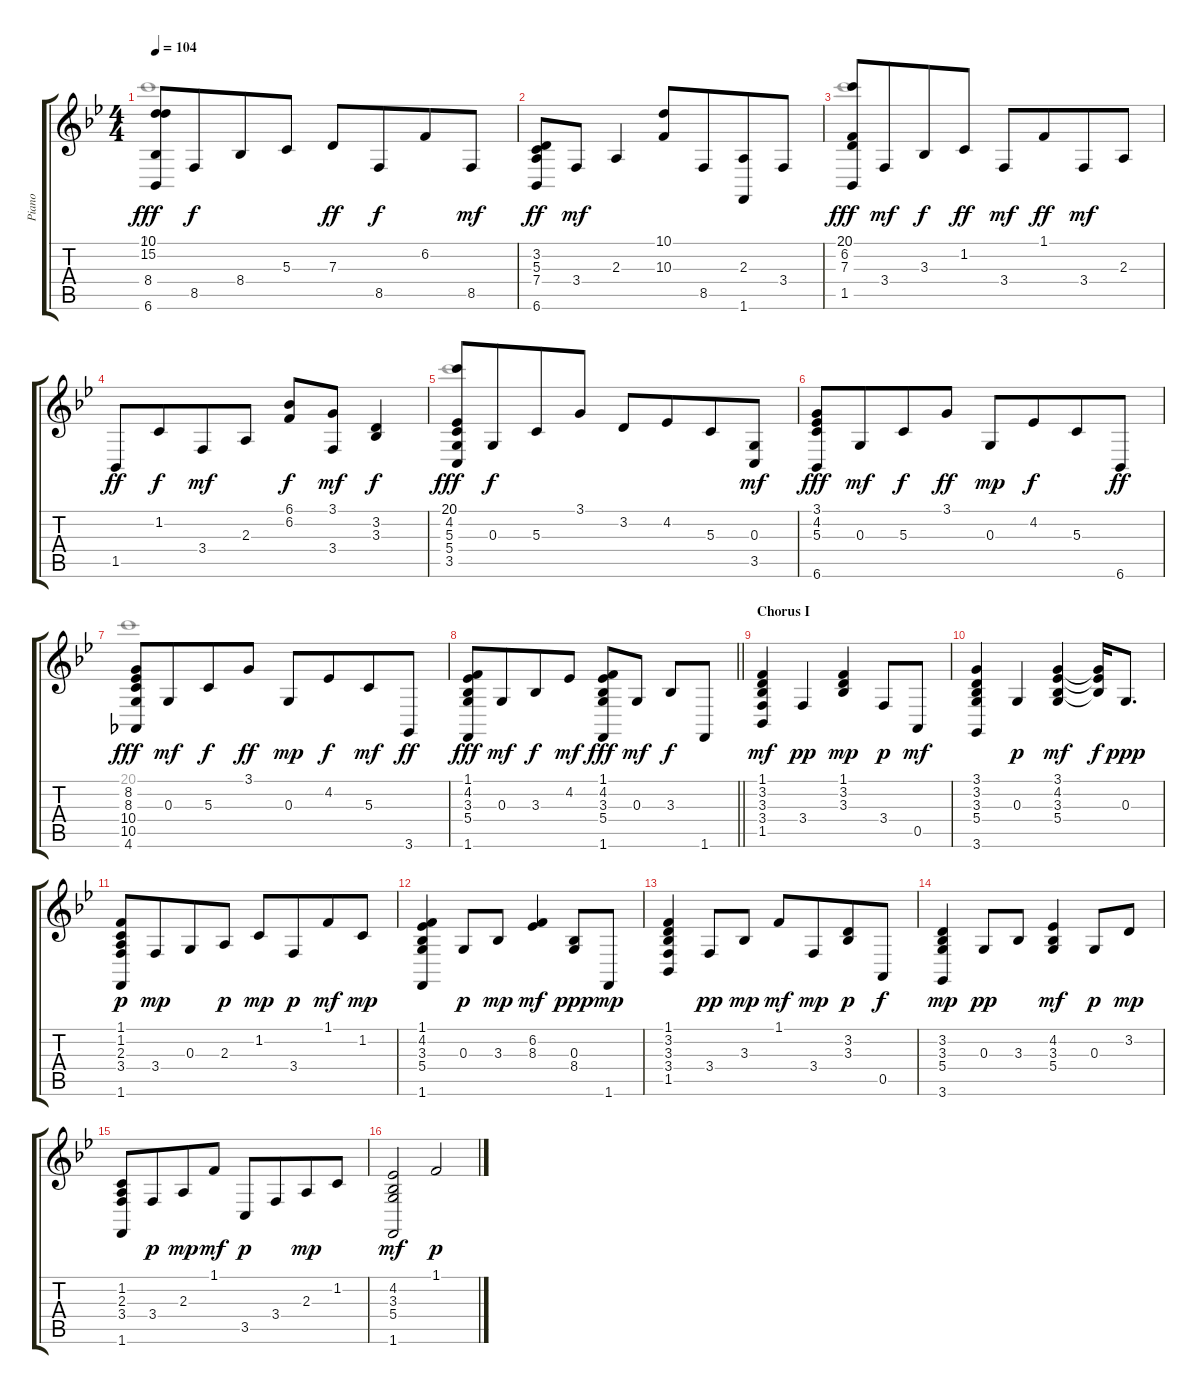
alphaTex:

\track ("Piano" "Piano") {instrument electricgrandpiano}
\staff {score tabs}
\tuning (E4 B3 G3 D3 A2 E2) {hide}
\voice
\ts (4 4)
\tempo 104
\clef g2
\ks bb
(10.1 15.2 8.4 6.6).8{dy fff} 8.5.8{dy f beam merge} 8.4.8 5.3.8 7.3.8{dy ff} 8.5.8{dy f beam merge} 6.2.8 8.5.8{dy mf} |
(3.2 5.3 7.4 6.6).8{dy ff} 3.4.8{dy mf} 2.3.4 (10.1 10.3).8 8.5.8{beam merge} (2.3 1.6).8 3.4.8 |
(20.1 6.2 7.3 1.5).8{dy fff} 3.4.8{dy mf beam merge} 3.3.8{dy f} 1.2.8{dy ff} 3.4.8{dy mf} 1.1.8{dy ff beam merge} 3.4.8{dy mf} 2.3.8 |
1.5.8{dy ff} 1.2.8{dy f beam merge} 3.4.8{dy mf} 2.3.8 (6.1 6.2).8{dy f} (3.1 3.4).8{dy mf} (3.2 3.3).4{dy f} |
(20.1 4.2 5.3 5.4 3.5).8{dy fff} 0.3.8{dy f beam merge} 5.3.8 3.1.8 3.2.8 4.2.8{beam merge} 5.3.8 (0.3 3.5).8{dy mf} |
(3.1 4.2 5.3 6.6).8{dy fff} 0.3.8{dy mf beam merge} 5.3.8{dy f} 3.1.8{dy ff} 0.3.8{dy mp} 4.2.8{dy f beam merge} 5.3.8 6.6.8{dy ff} |
(8.2 8.3 10.4 10.5 4.6).8{dy fff} 0.3.8{dy mf beam merge} 5.3.8{dy f} 3.1.8{dy ff} 0.3.8{dy mp} 4.2.8{dy f beam merge} 5.3.8{dy mf} 3.6.8{dy ff} |
\barLineRight lightlight
(1.1 4.2 3.3 5.4 1.6).8{dy fff} 0.3.8{dy mf beam merge} 3.3.8{dy f} 4.2.8{dy mf} (1.1 4.2 3.3 5.4 1.6).8{dy fff} 0.3.8{dy mf} 3.3.8{dy f} 1.6.8 |
\section ("" "Chorus I")
(1.1 3.2 3.3 3.4 1.5).4{dy mf} 3.4.4{dy pp} (1.1 3.2 3.3).4{dy mp} 3.4.8{dy p} 0.5.8{dy mf} |
(3.1 3.2 3.3 5.4 3.6).4 0.3.4{dy p} (3.1 4.2 3.3 5.4).4{dy mf} (3.1{t} 4.2{t} 3.3{t}).16{dy f} 0.3.8{d dy ppp} |
(1.1 1.2 2.3 3.4 1.6).8{dy p} 3.4.8{dy mp beam merge} 0.3.8 2.3.8{dy p} 1.2.8{dy mp} 3.4.8{dy p beam merge} 1.1.8{dy mf} 1.2.8{dy mp} |
(1.1 4.2 3.3 5.4 1.6).4 0.3.8{dy p} 3.3.8{dy mp} (6.2 8.3).4{dy mf} (0.3 8.4).8{dy ppp} 1.6.8{dy mp} |
(1.1 3.2 3.3 3.4 1.5).4 3.4.8{dy pp} 3.3.8{dy mp} 1.1.8{dy mf} 3.4.8{dy mp beam merge} (3.2 3.3).8{dy p} 0.5.8{dy f} |
(3.2 3.3 5.4 3.6).4{dy mp} 0.3.8{dy pp} 3.3.8 (4.2 3.3 5.4).4{dy mf} 0.3.8{dy p} 3.2.8{dy mp} |
(1.2 2.3 3.4 1.6).8 3.4.8{dy p beam merge} 2.3.8{dy mp} 1.1.8{dy mf} 3.5.8{dy p} 3.4.8{beam merge} 2.3.8{dy mp} 1.2.8 |
(4.2 3.3 5.4 1.6).2{dy mf} 1.1.2{dy p}
\voice
\clef g2
\ottava regular
\simile none
\ks bb
20.1.1{dy fff} |
|
20.1.1 |
|
20.1.1 |
|
20.1.1 |
\barLineRight lightlight
|
|
|
|
|
|
|
|
